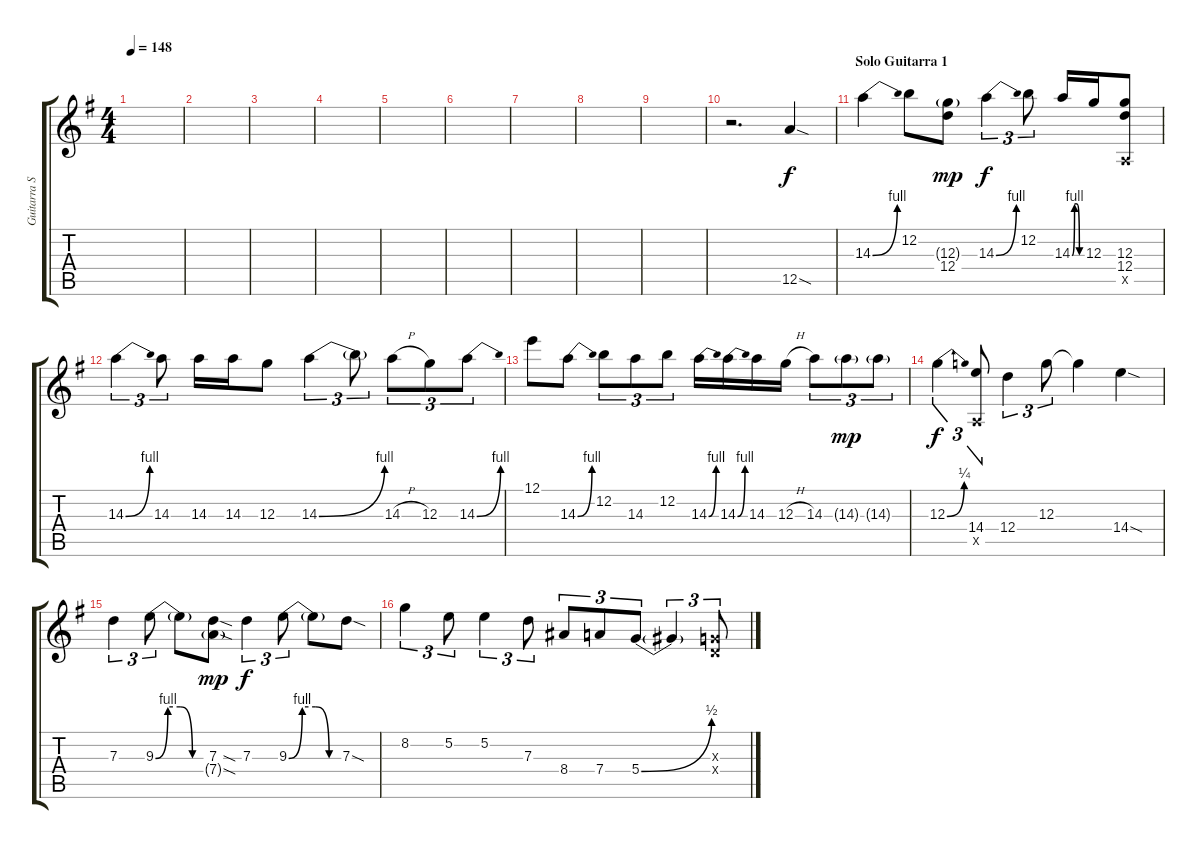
\track ("Guitarra Solo" "Guitarra S") {instrument overdrivenguitar}
\staff {score tabs}
\tuning (E4 B3 G3 D3 A2 E2) {hide}
\ts (4 4)
\tempo 148
\clef g2
\ks g
|
|
|
|
|
|
|
|
|
r.2{d} 12.5{sod}.4 |
\section ("" "Solo Guitarra 1")
14.3{be (bend 0 0 60 4)}.4 12.2.8 (12.3{g} 12.4).8{dy mp} 14.3{be (bend 0 0 60 4)}.4{tu (3 2) dy f} 12.2.8{tu (3 2)} 14.3{be (custom 0 0 15 4 30 4 45 0 60 0)}.16 12.3.16 (12.3 12.4 0.5{x}).8 |
14.3{be (bend 0 0 60 4)}.4{tu (3 2)} 14.3.8{tu (3 2)} 14.3.16 14.3.16 12.3.8 14.3{be (bend 0 0 60 4)}.4{tu (3 2)} 14.3{t}.8{tu (3 2)} 14.3{h}.8{tu (3 2)} 12.3.8{tu (3 2)} 14.3{be (bend 0 0 60 4)}.8{tu (3 2)} |
12.1.8 14.3{be (bend 0 0 60 4)}.8 12.2.8{tu (3 2)} 14.3.8{tu (3 2)} 12.2.8{tu (3 2)} 14.3{be (bend 0 0 60 4)}.16 14.3{be (bend 0 0 60 4)}.16 14.3.16 12.3{h}.16 14.3.8{tu (3 2)} 14.3{g}.8{tu (3 2) dy mp} 14.3{g}.8{tu (3 2)} |
12.3{be (bend 0 0 60 1)}.4{tu (3 2) dy f} (14.4 0.5{x}).8{tu (3 2)} 12.4.4{tu (3 2)} 12.3.8{tu (3 2)} 12.3{t}.4 14.4{sod}.4 |
7.3.4{tu (3 2)} 9.3{be (custom 0 0 15 4 30 4 45 0 60 0)}.8{tu (3 2)} 9.3{t}.8 (7.3{sod} 7.4{sod g}).8{dy mp} 7.3.4{tu (3 2) dy f} 9.3{be (custom 0 0 15 4 30 4 45 0 60 0)}.8{tu (3 2)} 9.3{t}.8 7.3{sod}.8 |
8.2.4{tu (3 2)} 5.2.8{tu (3 2)} 5.2.4{tu (3 2)} 7.3.8{tu (3 2)} 8.4.8{tu (3 2)} 7.4.8{tu (3 2)} 5.4{be (bend 0 0 60 2)}.8{tu (3 2)} 5.4{t}.4{tu (3 2)} (0.3{x} 0.4{x}).8{tu (3 2)}
